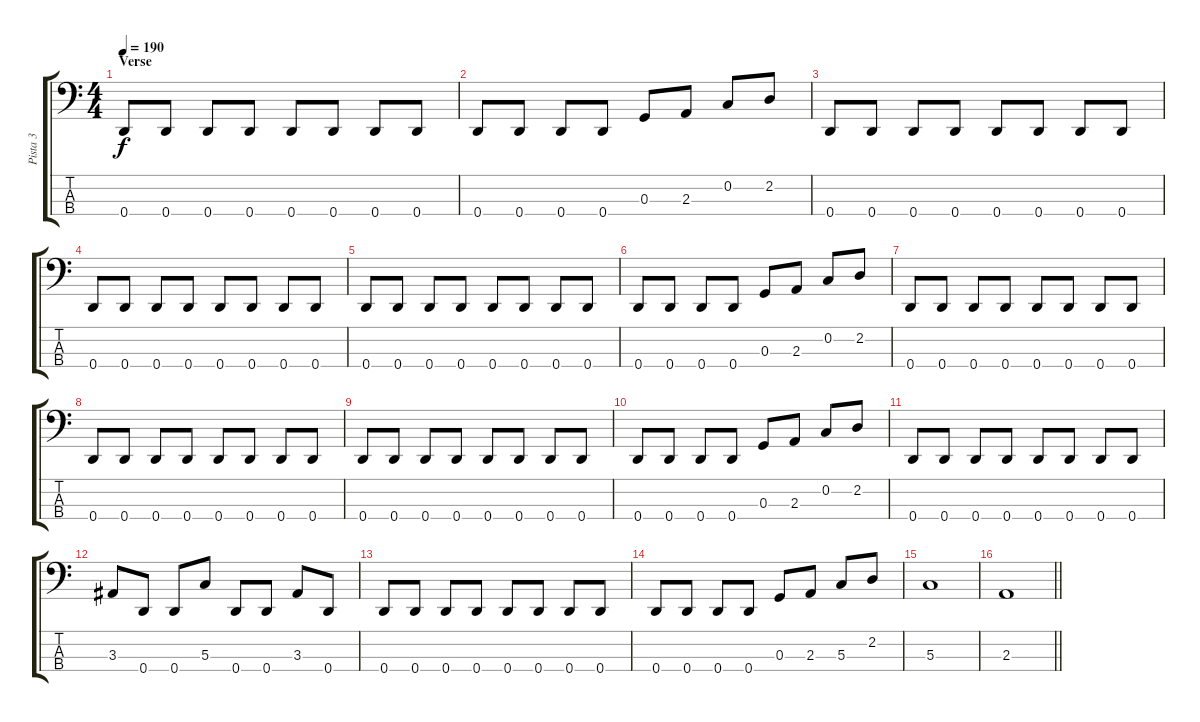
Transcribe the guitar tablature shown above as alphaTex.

\track ("Pista 3" "Pista 3") {instrument electricbassfinger}
\staff {score tabs}
\tuning (F2 C2 G1 D1) {hide}
\ts (4 4)
\section ("" "Verse")
\tempo 190
\clef f4
\ks c
0.4.8{dy f} 0.4.8 0.4.8 0.4.8 0.4.8 0.4.8 0.4.8 0.4.8 |
0.4.8 0.4.8 0.4.8 0.4.8 0.3.8 2.3.8 0.2.8 2.2.8 |
0.4.8 0.4.8 0.4.8 0.4.8 0.4.8 0.4.8 0.4.8 0.4.8 |
0.4.8 0.4.8 0.4.8 0.4.8 0.4.8 0.4.8 0.4.8 0.4.8 |
0.4.8 0.4.8 0.4.8 0.4.8 0.4.8 0.4.8 0.4.8 0.4.8 |
0.4.8 0.4.8 0.4.8 0.4.8 0.3.8 2.3.8 0.2.8 2.2.8 |
0.4.8 0.4.8 0.4.8 0.4.8 0.4.8 0.4.8 0.4.8 0.4.8 |
0.4.8 0.4.8 0.4.8 0.4.8 0.4.8 0.4.8 0.4.8 0.4.8 |
0.4.8 0.4.8 0.4.8 0.4.8 0.4.8 0.4.8 0.4.8 0.4.8 |
0.4.8 0.4.8 0.4.8 0.4.8 0.3.8 2.3.8 0.2.8 2.2.8 |
0.4.8 0.4.8 0.4.8 0.4.8 0.4.8 0.4.8 0.4.8 0.4.8 |
3.3.8 0.4.8 0.4.8 5.3.8 0.4.8 0.4.8 3.3.8 0.4.8 |
0.4.8 0.4.8 0.4.8 0.4.8 0.4.8 0.4.8 0.4.8 0.4.8 |
0.4.8 0.4.8 0.4.8 0.4.8 0.3.8 2.3.8 5.3.8 2.2.8 |
5.3.1 |
\barLineRight lightlight
2.3.1
